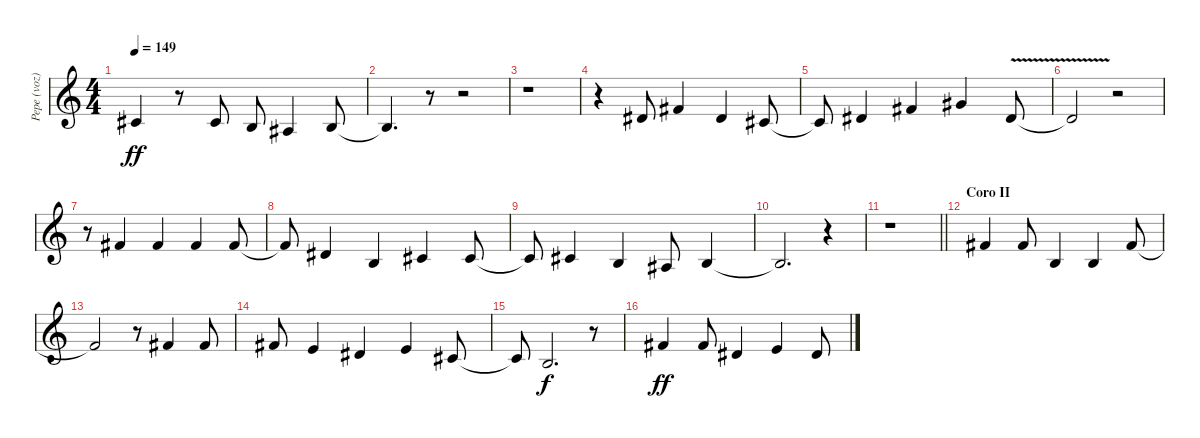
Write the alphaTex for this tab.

\track ("Pepe (voz)" "Pepe (voz)") {instrument tenorsax}
\staff {score}
\tuning (Eb4 Bb3 Gb3 Db3 Ab2 Eb2) {hide}
\ts (4 4)
\tempo 149
\clef g2
\ks c
3.2{t}.4{dy ff} r.8 3.2.8 1.2.8 0.2.4 1.2.8 |
1.2{t}.4{d} r.8 r.2 |
r.1 |
r.4 9.3.8 8.2.4 9.3.4 7.3.8 |
7.3{t}.8 9.3.4 8.2.4 10.2.4 9.3{v}.8 |
9.3{t}.2 r.2 |
r.8 8.2.4 8.2.4 8.2.4 8.2.8 |
8.2{t}.8 5.2.4 1.2.4 3.2.4 3.2.8 |
3.2{t}.8 3.2.4 1.2.4 0.2.8 1.2.4 |
1.2{t}.2{d} r.4 |
\barLineRight lightlight
r.1 |
\section ("" "Coro II")
8.2.4 8.2.8 5.3.4 5.3.4 8.2.8 |
8.2{t}.2 r.8 8.2.4 8.2.8 |
8.2.8 6.2.4 5.2.4 6.2.4 3.2.8 |
3.2{t}.8 1.2.2{d dy f} r.8 |
8.2.4{dy ff} 8.2.8 9.3.4 6.2.4 5.2.8
